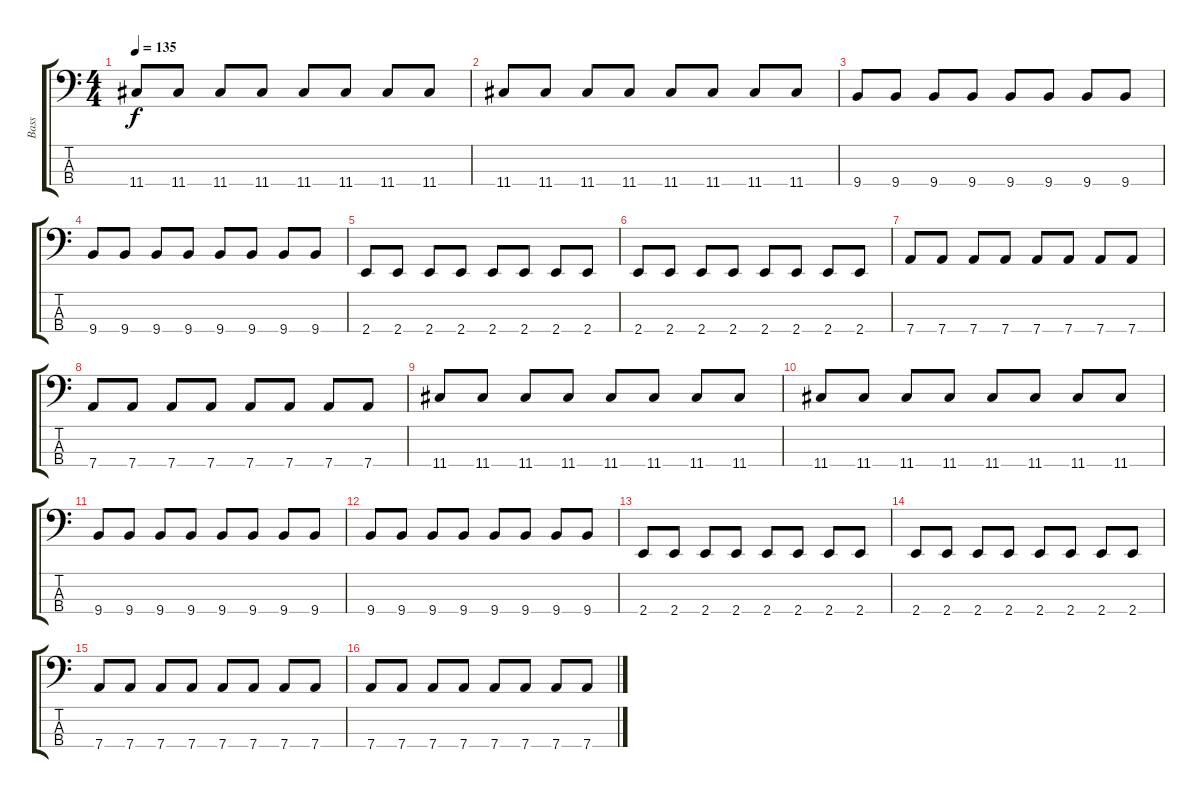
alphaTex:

\track ("Bass" "Bass") {instrument electricbassfinger}
\staff {score tabs}
\tuning (G2 D2 A1 D1) {hide}
\ts (4 4)
\tempo 135
\clef f4
\ks c
11.4.8{dy f} 11.4.8 11.4.8 11.4.8 11.4.8 11.4.8 11.4.8 11.4.8 |
11.4.8 11.4.8 11.4.8 11.4.8 11.4.8 11.4.8 11.4.8 11.4.8 |
9.4.8 9.4.8 9.4.8 9.4.8 9.4.8 9.4.8 9.4.8 9.4.8 |
9.4.8 9.4.8 9.4.8 9.4.8 9.4.8 9.4.8 9.4.8 9.4.8 |
2.4.8 2.4.8 2.4.8 2.4.8 2.4.8 2.4.8 2.4.8 2.4.8 |
2.4.8 2.4.8 2.4.8 2.4.8 2.4.8 2.4.8 2.4.8 2.4.8 |
7.4.8 7.4.8 7.4.8 7.4.8 7.4.8 7.4.8 7.4.8 7.4.8 |
7.4.8 7.4.8 7.4.8 7.4.8 7.4.8 7.4.8 7.4.8 7.4.8 |
11.4.8 11.4.8 11.4.8 11.4.8 11.4.8 11.4.8 11.4.8 11.4.8 |
11.4.8 11.4.8 11.4.8 11.4.8 11.4.8 11.4.8 11.4.8 11.4.8 |
9.4.8 9.4.8 9.4.8 9.4.8 9.4.8 9.4.8 9.4.8 9.4.8 |
9.4.8 9.4.8 9.4.8 9.4.8 9.4.8 9.4.8 9.4.8 9.4.8 |
2.4.8 2.4.8 2.4.8 2.4.8 2.4.8 2.4.8 2.4.8 2.4.8 |
2.4.8 2.4.8 2.4.8 2.4.8 2.4.8 2.4.8 2.4.8 2.4.8 |
7.4.8 7.4.8 7.4.8 7.4.8 7.4.8 7.4.8 7.4.8 7.4.8 |
7.4.8 7.4.8 7.4.8 7.4.8 7.4.8 7.4.8 7.4.8 7.4.8
